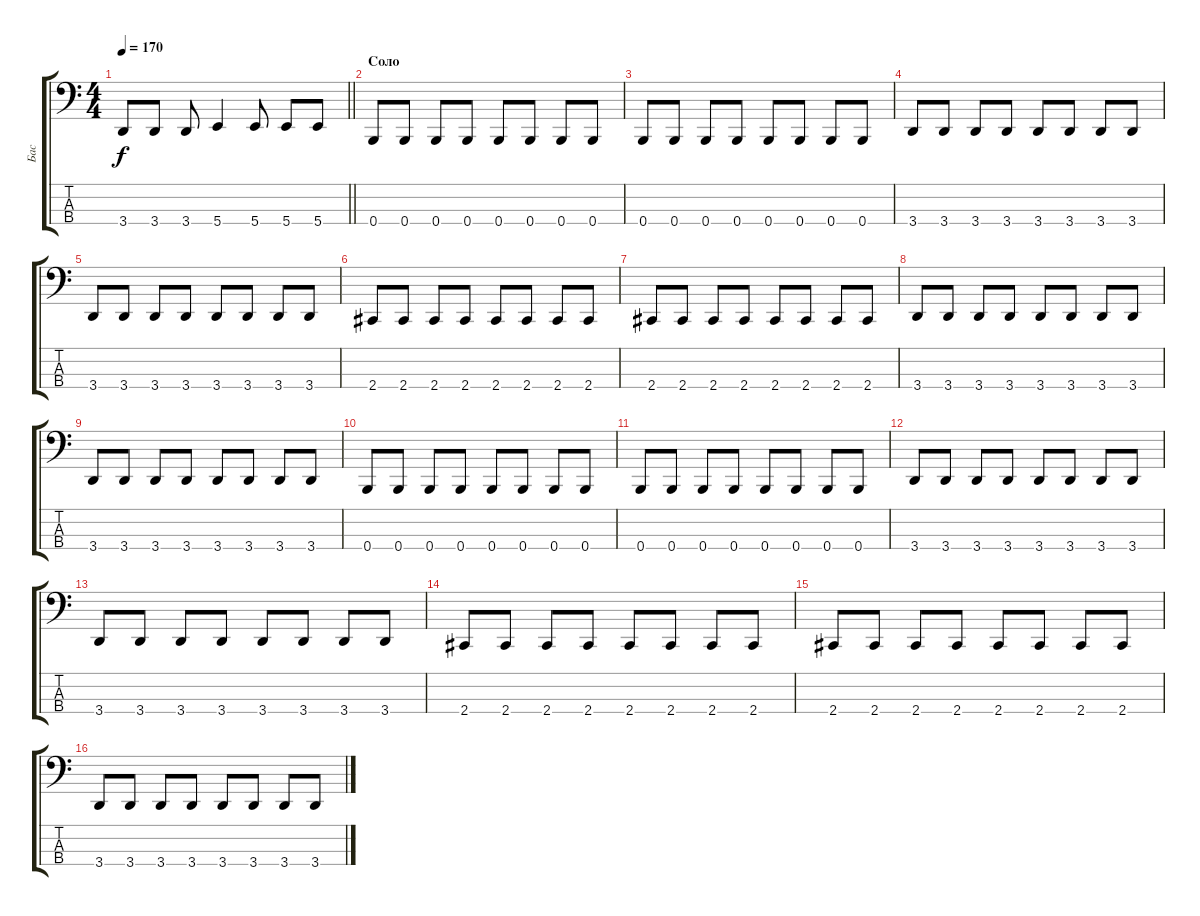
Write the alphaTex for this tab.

\track ("Бас" "Бас") {instrument electricbasspick}
\staff {score tabs}
\tuning (E2 B1 Gb1 B0) {hide}
\ts (4 4)
\tempo 170
\clef f4
\barLineRight lightlight
\ks c
3.4.8{dy f} 3.4.8 3.4.8 5.4.4 5.4.8 5.4.8 5.4.8 |
\section ("" "Соло")
0.4.8 0.4.8 0.4.8 0.4.8 0.4.8 0.4.8 0.4.8 0.4.8 |
0.4.8 0.4.8 0.4.8 0.4.8 0.4.8 0.4.8 0.4.8 0.4.8 |
3.4.8 3.4.8 3.4.8 3.4.8 3.4.8 3.4.8 3.4.8 3.4.8 |
3.4.8 3.4.8 3.4.8 3.4.8 3.4.8 3.4.8 3.4.8 3.4.8 |
2.4.8 2.4.8 2.4.8 2.4.8 2.4.8 2.4.8 2.4.8 2.4.8 |
2.4.8 2.4.8 2.4.8 2.4.8 2.4.8 2.4.8 2.4.8 2.4.8 |
3.4.8 3.4.8 3.4.8 3.4.8 3.4.8 3.4.8 3.4.8 3.4.8 |
3.4.8 3.4.8 3.4.8 3.4.8 3.4.8 3.4.8 3.4.8 3.4.8 |
0.4.8 0.4.8 0.4.8 0.4.8 0.4.8 0.4.8 0.4.8 0.4.8 |
0.4.8 0.4.8 0.4.8 0.4.8 0.4.8 0.4.8 0.4.8 0.4.8 |
3.4.8 3.4.8 3.4.8 3.4.8 3.4.8 3.4.8 3.4.8 3.4.8 |
3.4.8 3.4.8 3.4.8 3.4.8 3.4.8 3.4.8 3.4.8 3.4.8 |
2.4.8 2.4.8 2.4.8 2.4.8 2.4.8 2.4.8 2.4.8 2.4.8 |
2.4.8 2.4.8 2.4.8 2.4.8 2.4.8 2.4.8 2.4.8 2.4.8 |
3.4.8 3.4.8 3.4.8 3.4.8 3.4.8 3.4.8 3.4.8 3.4.8
